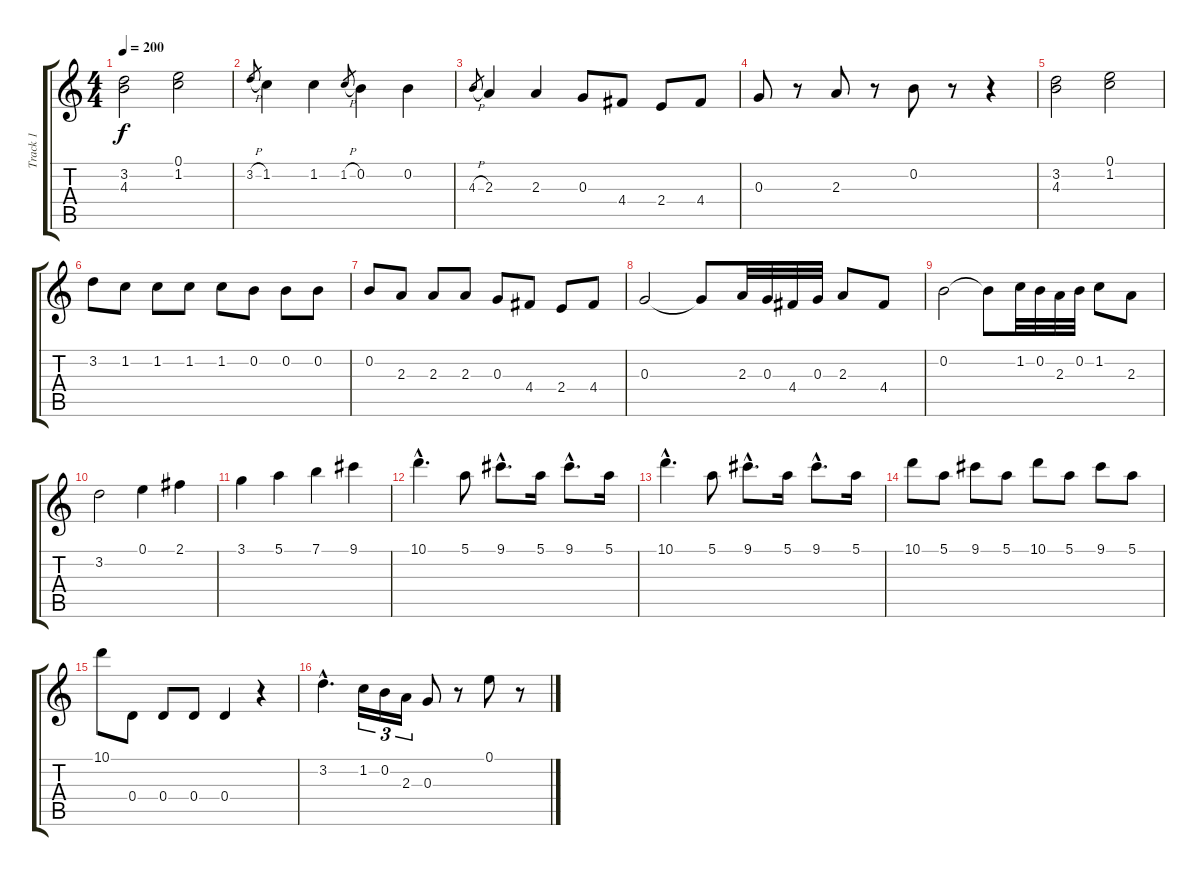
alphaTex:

\track ("Track 1" "Track 1") {instrument distortionguitar}
\staff {score tabs}
\tuning (E4 B3 G3 D3 A2 E2) {hide}
\ts (4 4)
\tempo 200
\clef g2
\ks c
(3.2 4.3).2{dy f} (0.1 1.2).2 |
3.2{h}.8{gr} 1.2.4 1.2.4 1.2{h}.8{gr} 0.2.4 0.2.4 |
4.3{h}.8{gr} 2.3.4 2.3.4 0.3.8 4.4.8 2.4.8 4.4.8 |
0.3.8 r.8 2.3.8 r.8 0.2.8 r.8 r.4 |
(3.2 4.3).2 (0.1 1.2).2 |
3.2.8 1.2.8 1.2.8 1.2.8 1.2.8 0.2.8 0.2.8 0.2.8 |
0.2.8 2.3.8 2.3.8 2.3.8 0.3.8 4.4.8 2.4.8 4.4.8 |
0.3.2 0.3{t}.8 2.3.32 0.3.32 4.4.32 0.3.32 2.3.8 4.4.8 |
0.2.2 0.2{t}.8 1.2.32 0.2.32 2.3.32 0.2.32 1.2.8 2.3.8 |
3.2.2 0.1.4 2.1.4 |
3.1.4 5.1.4 7.1.4 9.1.4 |
10.1{hac}.4{d} 5.1.8 9.1{hac}.8{d} 5.1.16 9.1{hac}.8{d} 5.1.16 |
10.1{hac}.4{d} 5.1.8 9.1{hac}.8{d} 5.1.16 9.1{hac}.8{d} 5.1.16 |
10.1.8 5.1.8 9.1.8 5.1.8 10.1.8 5.1.8 9.1.8 5.1.8 |
10.1.8 0.4.8 0.4.8 0.4.8 0.4.4 r.4 |
3.2{hac}.4{d} 1.2.16{tu (3 2)} 0.2.16{tu (3 2)} 2.3.16{tu (3 2)} 0.3.8 r.8 0.1.8 r.8
